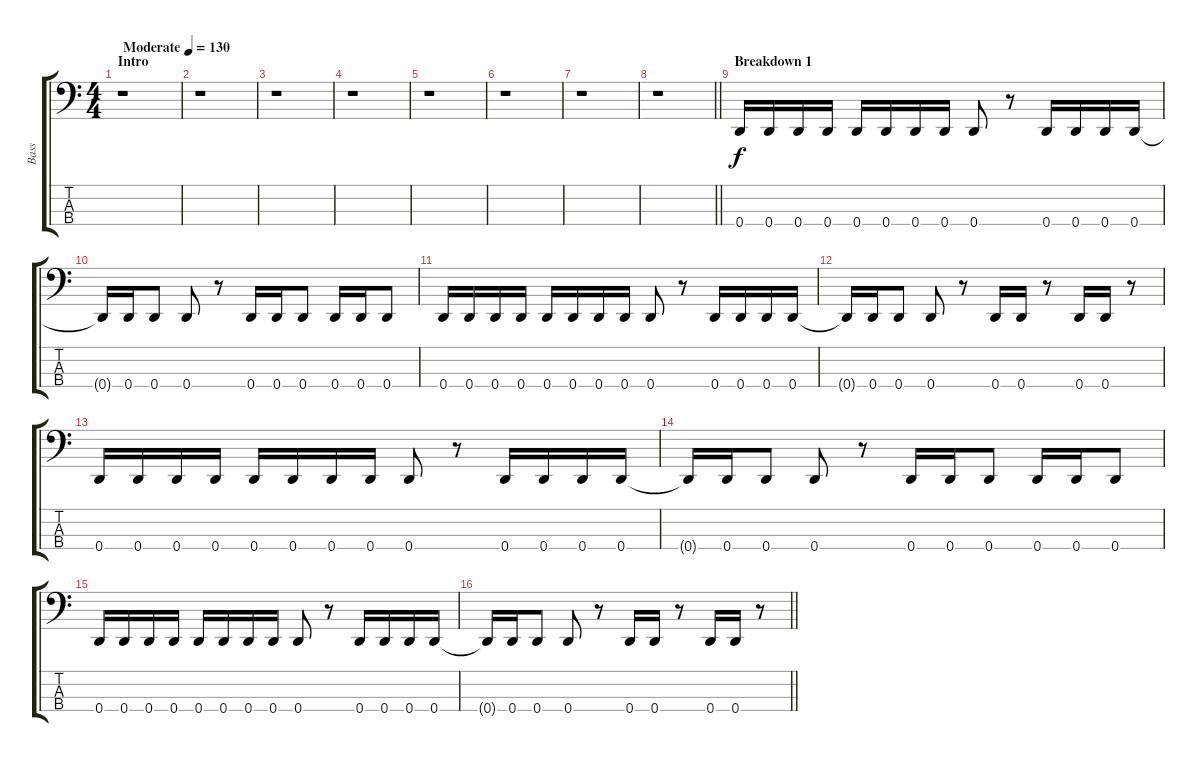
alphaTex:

\track ("Bass" "Bass") {instrument electricbasspick}
\staff {score tabs}
\tuning (G2 D2 A1 D1) {hide}
\ts (4 4)
\section ("" "Intro")
\tempo (130 "Moderate")
\clef f4
\ks c
r.1{dy f instrument electricbasspick} |
r.1 |
r.1 |
r.1 |
r.1 |
r.1 |
r.1 |
\barLineRight lightlight
r.1 |
\section ("" "Breakdown 1")
0.4.16 0.4.16 0.4.16 0.4.16 0.4.16 0.4.16 0.4.16 0.4.16 0.4.8 r.8 0.4.16 0.4.16 0.4.16 0.4.16 |
0.4{t}.16 0.4.16 0.4.8 0.4.8 r.8 0.4.16 0.4.16 0.4.8 0.4.16 0.4.16 0.4.8 |
0.4.16 0.4.16 0.4.16 0.4.16 0.4.16 0.4.16 0.4.16 0.4.16 0.4.8 r.8 0.4.16 0.4.16 0.4.16 0.4.16 |
0.4{t}.16 0.4.16 0.4.8 0.4.8 r.8 0.4.16 0.4.16 r.8 0.4.16 0.4.16 r.8 |
0.4.16 0.4.16 0.4.16 0.4.16 0.4.16 0.4.16 0.4.16 0.4.16 0.4.8 r.8 0.4.16 0.4.16 0.4.16 0.4.16 |
0.4{t}.16 0.4.16 0.4.8 0.4.8 r.8 0.4.16 0.4.16 0.4.8 0.4.16 0.4.16 0.4.8 |
0.4.16 0.4.16 0.4.16 0.4.16 0.4.16 0.4.16 0.4.16 0.4.16 0.4.8 r.8 0.4.16 0.4.16 0.4.16 0.4.16 |
\barLineRight lightlight
0.4{t}.16 0.4.16 0.4.8 0.4.8 r.8 0.4.16 0.4.16 r.8 0.4.16 0.4.16 r.8
